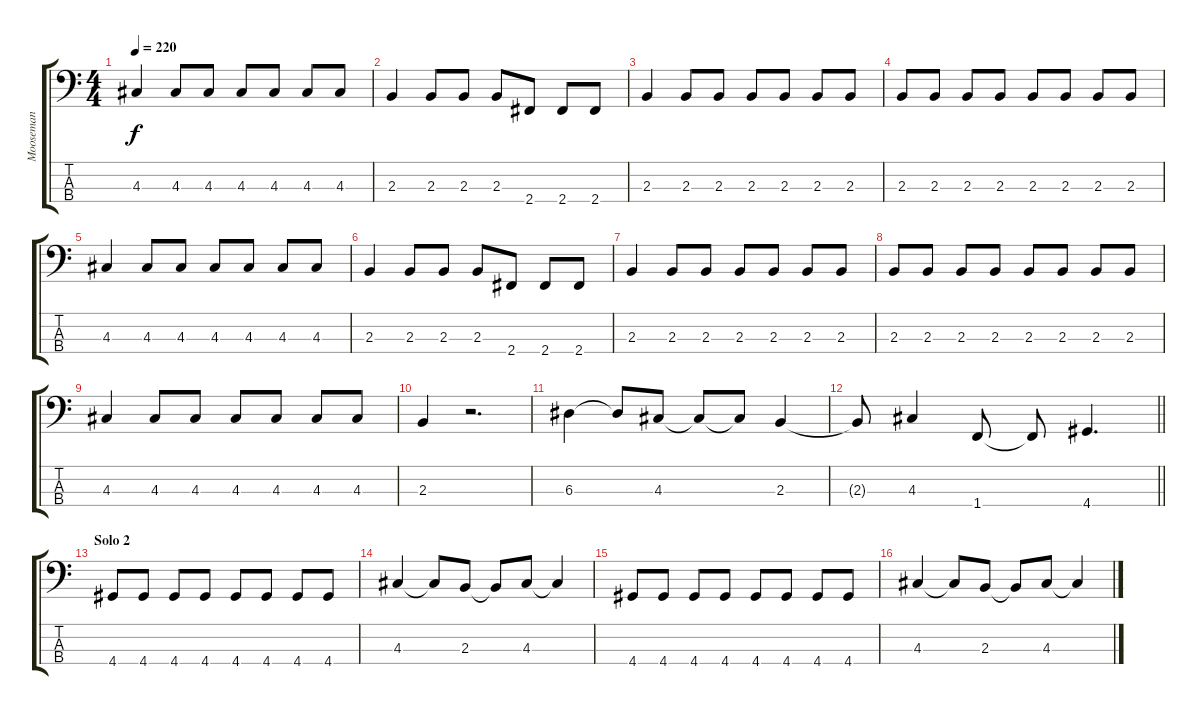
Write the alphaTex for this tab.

\track ("Mooseman" "Mooseman") {instrument electricbassfinger}
\staff {score tabs}
\tuning (G2 D2 A1 E1) {hide}
\ts (4 4)
\tempo 220
\clef f4
\ks c
4.3.4{dy f} 4.3.8 4.3.8 4.3.8 4.3.8 4.3.8 4.3.8 |
2.3.4 2.3.8 2.3.8 2.3.8 2.4.8 2.4.8 2.4.8 |
2.3.4 2.3.8 2.3.8 2.3.8 2.3.8 2.3.8 2.3.8 |
2.3.8 2.3.8 2.3.8 2.3.8 2.3.8 2.3.8 2.3.8 2.3.8 |
4.3.4 4.3.8 4.3.8 4.3.8 4.3.8 4.3.8 4.3.8 |
2.3.4 2.3.8 2.3.8 2.3.8 2.4.8 2.4.8 2.4.8 |
2.3.4 2.3.8 2.3.8 2.3.8 2.3.8 2.3.8 2.3.8 |
2.3.8 2.3.8 2.3.8 2.3.8 2.3.8 2.3.8 2.3.8 2.3.8 |
4.3.4 4.3.8 4.3.8 4.3.8 4.3.8 4.3.8 4.3.8 |
2.3.4 r.2{d} |
6.3.4 6.3{t}.8 4.3.8 4.3{t}.8 4.3{t}.8 2.3.4 |
\barLineRight lightlight
2.3{t}.8 4.3.4 1.4.8 1.4{t}.8 4.4.4{d} |
\section ("" "Solo 2")
4.4.8 4.4.8 4.4.8 4.4.8 4.4.8 4.4.8 4.4.8 4.4.8 |
4.3.4 4.3{t}.8 2.3.8 2.3{t}.8 4.3.8 4.3{t}.4 |
4.4.8 4.4.8 4.4.8 4.4.8 4.4.8 4.4.8 4.4.8 4.4.8 |
4.3.4 4.3{t}.8 2.3.8 2.3{t}.8 4.3.8 4.3{t}.4
